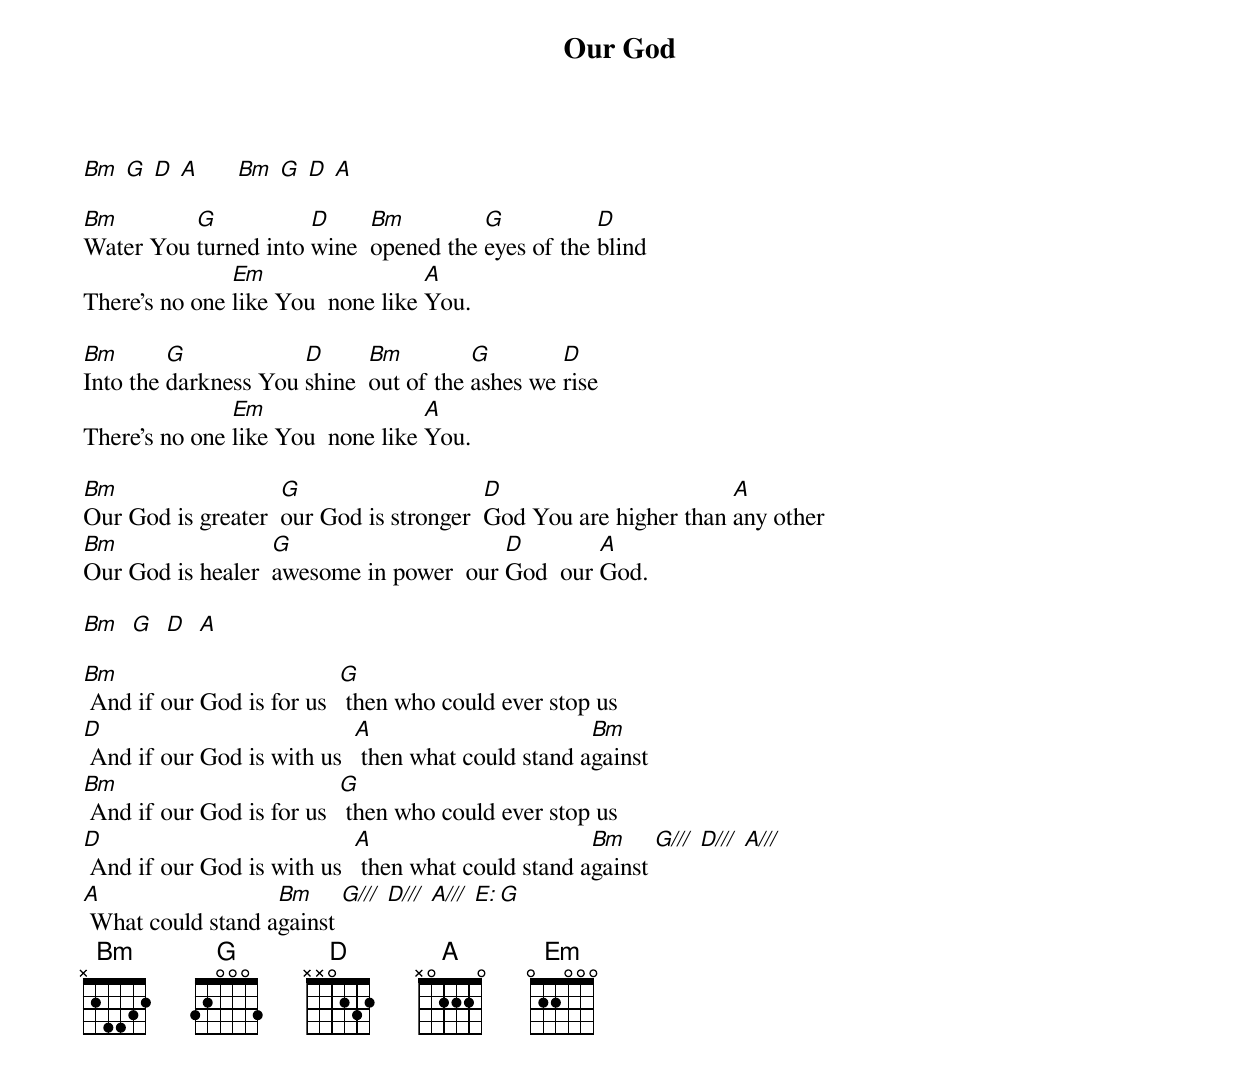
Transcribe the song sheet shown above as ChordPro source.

{title: Our God}
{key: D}
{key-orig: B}
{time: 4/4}
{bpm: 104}
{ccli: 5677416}
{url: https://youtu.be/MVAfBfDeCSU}
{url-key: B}
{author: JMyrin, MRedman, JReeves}
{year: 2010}
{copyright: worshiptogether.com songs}

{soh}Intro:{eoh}
[Bm] [G] [D] [A]      [Bm] [G] [D] [A]

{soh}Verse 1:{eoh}
[Bm]Water You [G]turned into [D]wine  [Bm]opened the [G]eyes of the [D]blind
There's no one [Em]like You  none like [A]You.

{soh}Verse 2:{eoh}
[Bm]Into the [G]darkness You [D]shine  [Bm]out of the [G]ashes we [D]rise
There's no one [Em]like You  none like [A]You.

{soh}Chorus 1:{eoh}
[Bm]Our God is greater  [G]our God is stronger  [D]God You are higher than [A]any other
[Bm]Our God is healer  [G]awesome in power  our [D]God  our [A]God.

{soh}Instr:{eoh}
[Bm]  [G]  [D]  [A]

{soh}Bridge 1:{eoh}
[Bm] And if our God is for us  [G] then who could ever stop us
[D] And if our God is with us  [A] then what could stand a[Bm]gainst
[Bm] And if our God is for us  [G] then who could ever stop us
[D] And if our God is with us  [A] then what could stand a[Bm]gainst [G///] [D///] [A///]
[A] What could stand a[Bm]gainst [G///] [D///] [A///] [E: G]
